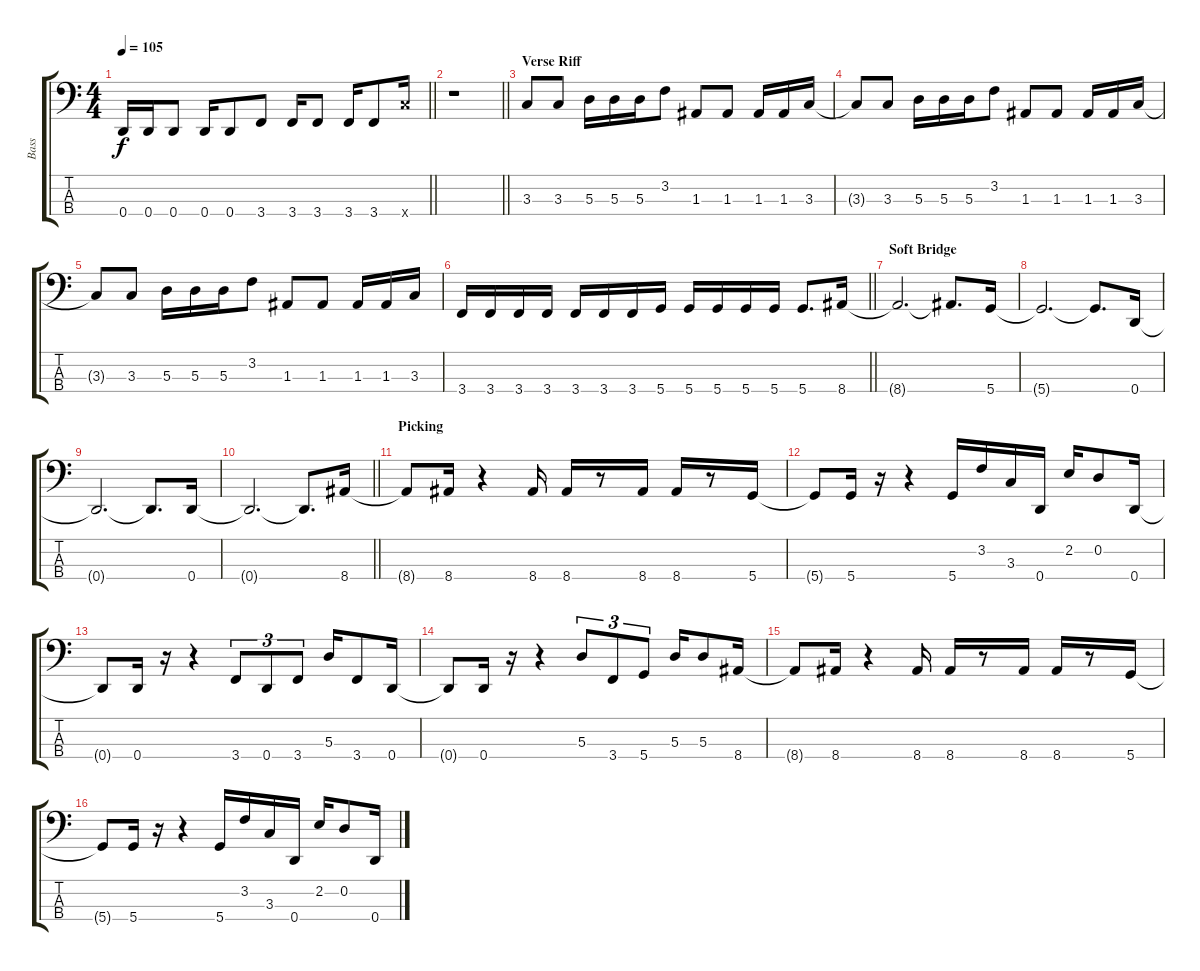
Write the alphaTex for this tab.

\track ("Bass" "Bass") {instrument electricbassfinger}
\staff {score tabs}
\tuning (G2 D2 A1 D1) {hide}
\ts (4 4)
\tempo 105
\clef f4
\barLineRight lightlight
\ks c
0.4{t}.16{dy f} 0.4.16 0.4.8 0.4.16 0.4.8 3.4.8 3.4.16 3.4.8 3.4.16 3.4.8 10.4{x}.16 |
\barLineRight lightlight
r.1 |
\section ("" "Verse Riff")
3.3.8 3.3.8 5.3.16 5.3.16 5.3.16 3.2.8 1.3.8 1.3.8 1.3.16 1.3.16 3.3.16 |
3.3{t}.8 3.3.8 5.3.16 5.3.16 5.3.16 3.2.8 1.3.8 1.3.8 1.3.16 1.3.16 3.3.16 |
3.3{t}.8 3.3.8 5.3.16 5.3.16 5.3.16 3.2.8 1.3.8 1.3.8 1.3.16 1.3.16 3.3.16 |
\barLineRight lightlight
3.4.16 3.4.16 3.4.16 3.4.16 3.4.16 3.4.16 3.4.16 5.4.16 5.4.16 5.4.16 5.4.16 5.4.16 5.4.8{d} 8.4.16 |
\section ("" "Soft Bridge")
8.4{t}.2{d} 8.4{t}.8{d} 5.4.16 |
5.4{t}.2{d} 5.4{t}.8{d} 0.4.16 |
0.4{t}.2{d} 0.4{t}.8{d} 0.4.16 |
\barLineRight lightlight
0.4{t}.2{d} 0.4{t}.8{d} 8.4.16 |
\section ("" "Picking")
8.4{t}.8 8.4.16 r.4 8.4.16 8.4.16 r.8 8.4.16 8.4.16 r.8 5.4.16 |
5.4{t}.8 5.4.16 r.16 r.4 5.4.16 3.2.16 3.3.16 0.4.16 2.2.16 0.2.8 0.4.16 |
0.4{t}.8 0.4.16 r.16 r.4 3.4.8{tu (3 2)} 0.4.8{tu (3 2)} 3.4.8{tu (3 2)} 5.3.16 3.4.8 0.4.16 |
0.4{t}.8 0.4.16 r.16 r.4 5.3.8{tu (3 2)} 3.4.8{tu (3 2)} 5.4.8{tu (3 2)} 5.3.16 5.3.8 8.4.16 |
8.4{t}.8 8.4.16 r.4 8.4.16 8.4.16 r.8 8.4.16 8.4.16 r.8 5.4.16 |
5.4{t}.8 5.4.16 r.16 r.4 5.4.16 3.2.16 3.3.16 0.4.16 2.2.16 0.2.8 0.4.16
